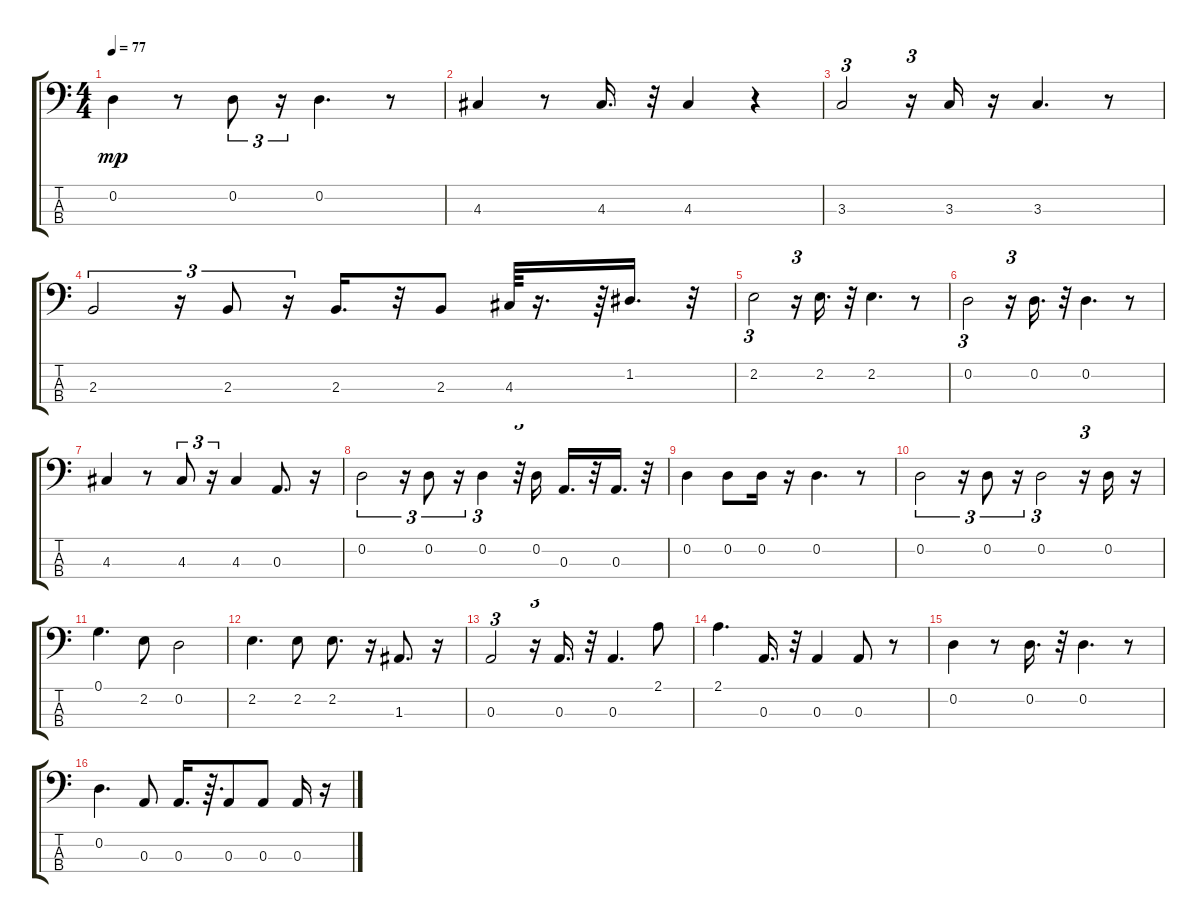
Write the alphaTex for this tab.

\track "" {instrument acousticbass}
\staff {score tabs}
\tuning (G2 D2 A1 E1) {hide}
\ts (4 4)
\tempo 77
\clef f4
\ks c
0.2.4{dy mp} r.8 0.2.8{tu (3 2)} r.16{tu (3 2)} 0.2.4{d} r.8 |
4.3.4 r.8 4.3.16{d} r.32 4.3.4 r.4 |
3.3.2{tu (3 2)} r.16{tu (3 2)} 3.3.16 r.16 3.3.4{d} r.8 |
2.3.2{tu (3 2)} r.16{tu (3 2)} 2.3.8{tu (3 2)} r.16{tu (3 2)} 2.3.16{d} r.32 2.3.8 4.3.64 r.16{d} r.64 1.2.16{d} r.32 |
2.2.2{tu (3 2)} r.16{tu (3 2)} 2.2.16{d} r.32 2.2.4{d} r.8 |
0.2.2{tu (3 2)} r.16{tu (3 2)} 0.2.16{d} r.32 0.2.4{d} r.8 |
4.3.4 r.8 4.3.8{tu (3 2)} r.16{tu (3 2)} 4.3.4 0.3.8{d} r.16 |
0.2.2{tu (3 2)} r.16{tu (3 2)} 0.2.8{tu (3 2)} r.16{tu (3 2)} 0.2.4{tu (3 2)} r.32{tu (3 2)} 0.2.16 0.3.16{d} r.32 0.3.16{d} r.32 |
0.2.4 0.2.8 0.2.16 r.16 0.2.4{d} r.8 |
0.2.2{tu (3 2)} r.16{tu (3 2)} 0.2.8{tu (3 2)} r.16{tu (3 2)} 0.2.2{tu (3 2)} r.16{tu (3 2)} 0.2.16 r.16 |
0.1.4{d} 2.2.8 0.2.2 |
2.2.4{d} 2.2.8 2.2.8{d} r.16 1.3.8{d} r.16 |
0.3.2{tu (3 2)} r.16{tu (3 2)} 0.3.16{d} r.32 0.3.4{d} 2.1.8 |
2.1.4{d} 0.3.16{d} r.32 0.3.4 0.3.8 r.8 |
0.2.4 r.8 0.2.16{d} r.32 0.2.4{d} r.8 |
0.2.4{d} 0.3.8 0.3.16{d} r.64{d} 0.3.8 0.3.8 0.3.16 r.16
